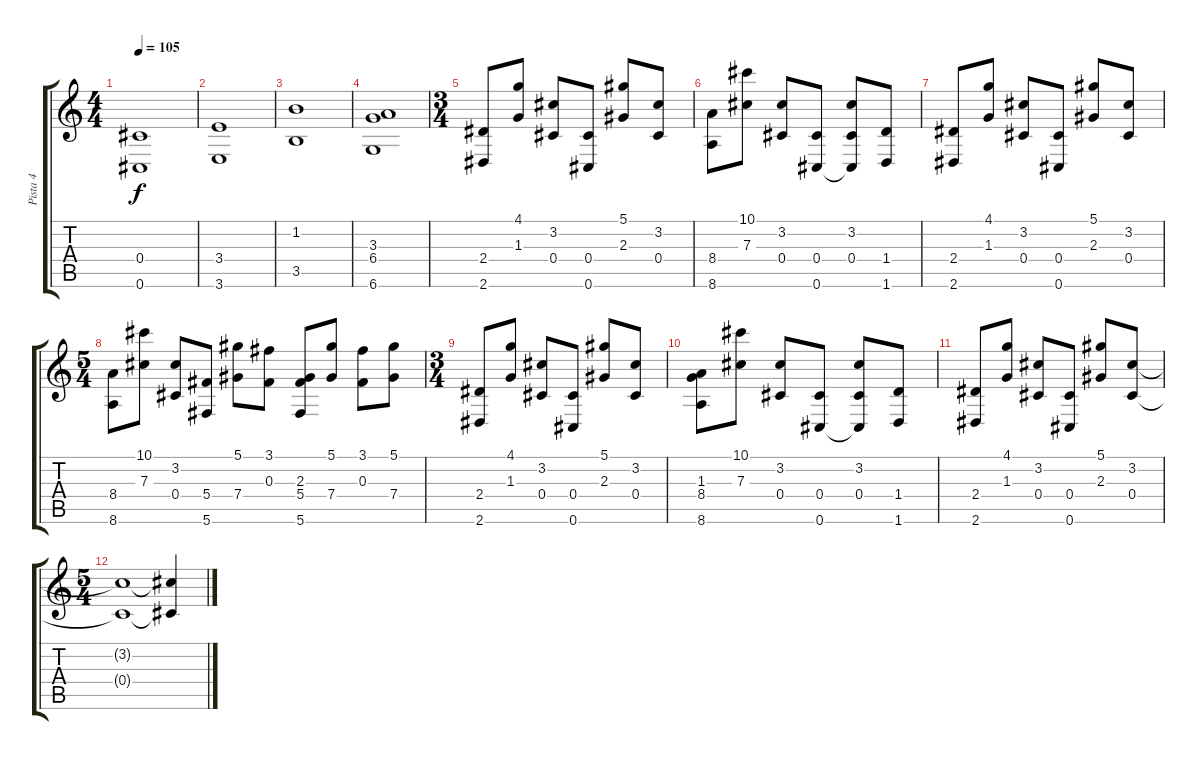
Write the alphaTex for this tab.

\track ("Pista 4" "Pista 4") {instrument electricguitarclean}
\staff {score tabs}
\tuning (Eb4 Bb3 Gb3 Db3 Ab2 Db2) {hide}
\ts (4 4)
\tempo 105
\clef g2
\ks c
(0.4 0.6).1{dy f} |
(3.4 3.6).1 |
(1.2 3.5).1 |
(3.3 6.4 6.6).1 |
\ts (3 4)
(2.4 2.6).8 (4.1 1.3).8 (3.2 0.4).8 (0.4 0.6).8 (5.1 2.3).8 (3.2 0.4).8 |
(8.4 8.6).8 (10.1 7.3).8 (3.2 0.4).8 (0.4 0.6).8 (3.2 0.4 0.6{t}).8 (1.4 1.6).8 |
(2.4 2.6).8 (4.1 1.3).8 (3.2 0.4).8 (0.4 0.6).8 (5.1 2.3).8 (3.2 0.4).8 |
\ts (5 4)
(8.4 8.6).8 (10.1 7.3).8 (3.2 0.4).8 (5.4 5.6).8 (5.1 7.4).8 (3.1 0.3).8 (2.3 5.4 5.6).8 (5.1 7.4).8 (3.1 0.3).8 (5.1 7.4).8 |
\ts (3 4)
(2.4 2.6).8 (4.1 1.3).8 (3.2 0.4).8 (0.4 0.6).8 (5.1 2.3).8 (3.2 0.4).8 |
(1.3 8.4 8.6).8 (10.1 7.3).8 (3.2 0.4).8 (0.4 0.6).8 (3.2 0.4 0.6{t}).8 (1.4 1.6).8 |
(2.4 2.6).8 (4.1 1.3).8 (3.2 0.4).8 (0.4 0.6).8 (5.1 2.3).8 (3.2 0.4).8 |
\ts (5 4)
(3.2{t} 0.4{t}).1 (3.2{t} 0.4{t}).4
